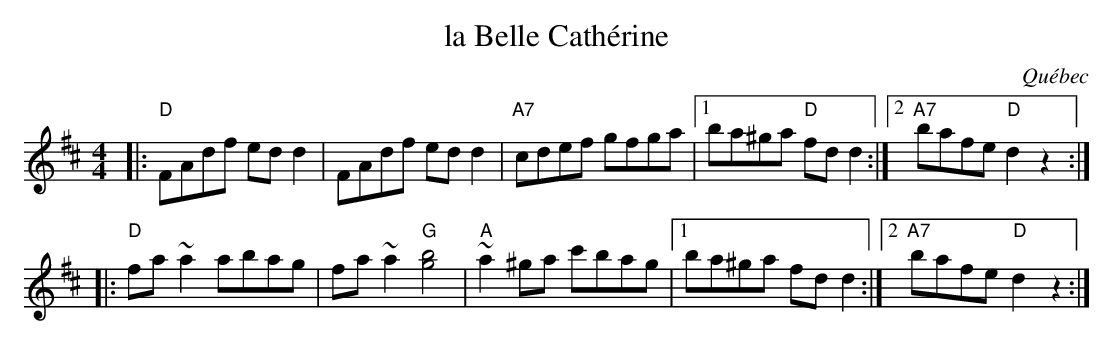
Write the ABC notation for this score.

X:1
T: la Belle Cath\'erine
O: Qu\'ebec
M: 4/4
L: 1/8
K: D
|: "D"FAdf edd2 | FAdf edd2 | "A7"cdef gfga |1 ba^ga "D"fdd2 :|2 "A7"bafe "D"d2z2 :|
|: "D"fa~a2 abag | fa~a2 "G"[b4g4] | "A"~a2^ga c'bag |1 ba^ga fdd2 :|2 "A7"bafe "D"d2z2 :|
